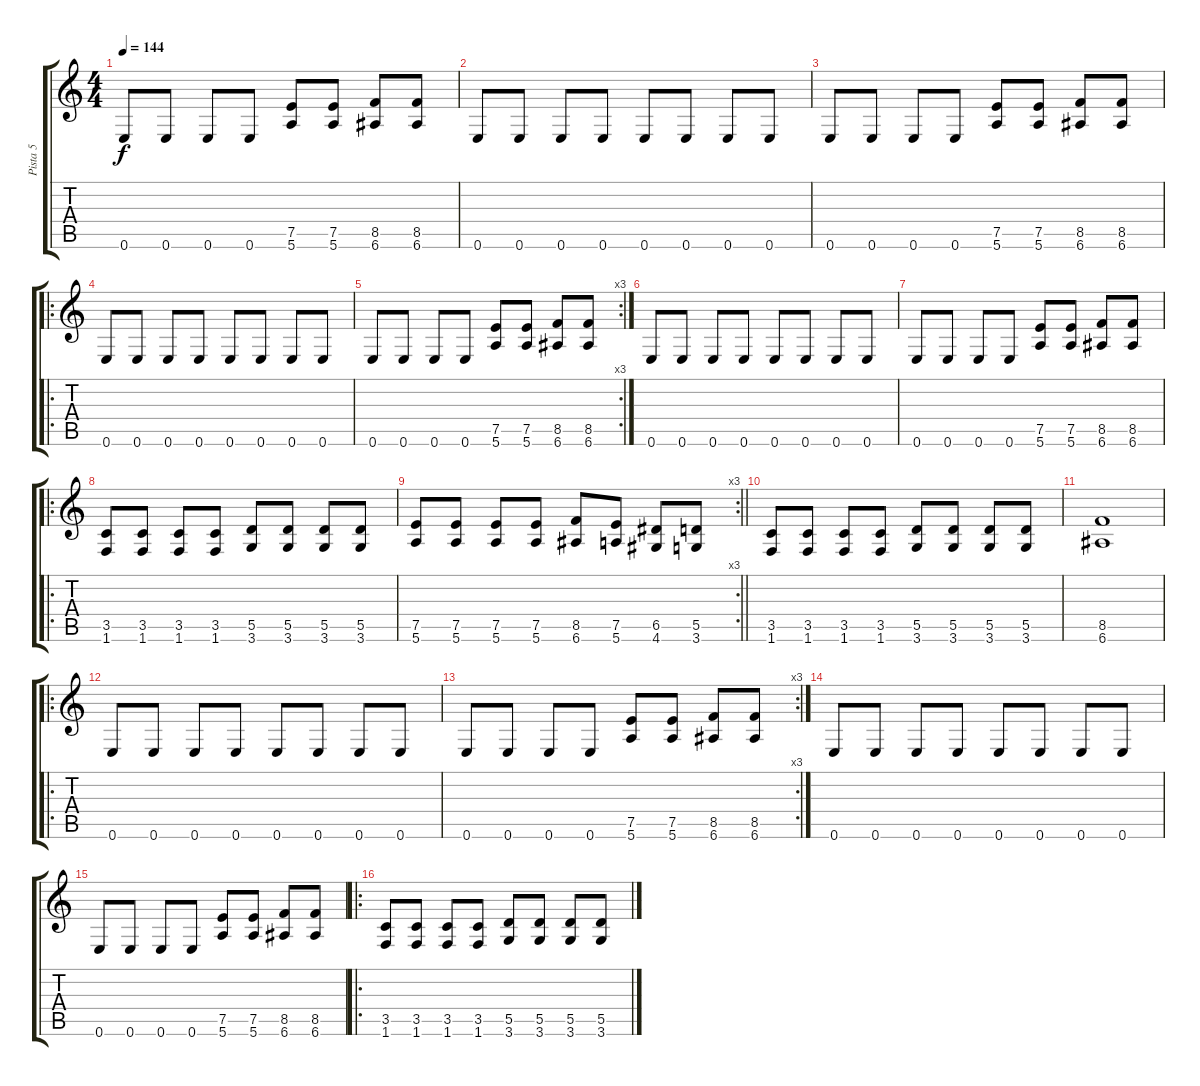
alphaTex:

\track ("Pista 5" "Pista 5") {instrument distortionguitar}
\staff {score tabs}
\tuning (E4 B3 G3 D3 A2 E2) {hide}
\ts (4 4)
\tempo 144
\clef g2
\ks c
0.6.8{dy f} 0.6.8 0.6.8 0.6.8 (7.5 5.6).8 (7.5 5.6).8 (8.5 6.6).8 (8.5 6.6).8 |
0.6.8 0.6.8 0.6.8 0.6.8 0.6.8 0.6.8 0.6.8 0.6.8 |
0.6.8 0.6.8 0.6.8 0.6.8 (7.5 5.6).8 (7.5 5.6).8 (8.5 6.6).8 (8.5 6.6).8 |
\ro
0.6.8 0.6.8 0.6.8 0.6.8 0.6.8 0.6.8 0.6.8 0.6.8 |
\rc 3
0.6.8 0.6.8 0.6.8 0.6.8 (7.5 5.6).8 (7.5 5.6).8 (8.5 6.6).8 (8.5 6.6).8 |
0.6.8 0.6.8 0.6.8 0.6.8 0.6.8 0.6.8 0.6.8 0.6.8 |
0.6.8 0.6.8 0.6.8 0.6.8 (7.5 5.6).8 (7.5 5.6).8 (8.5 6.6).8 (8.5 6.6).8 |
\ro
(3.5 1.6).8 (3.5 1.6).8 (3.5 1.6).8 (3.5 1.6).8 (5.5 3.6).8 (5.5 3.6).8 (5.5 3.6).8 (5.5 3.6).8 |
\rc 3
\barLineRight lightlight
(7.5 5.6).8 (7.5 5.6).8 (7.5 5.6).8 (7.5 5.6).8 (8.5 6.6).8 (7.5 5.6).8 (6.5 4.6).8 (5.5 3.6).8 |
(3.5 1.6).8 (3.5 1.6).8 (3.5 1.6).8 (3.5 1.6).8 (5.5 3.6).8 (5.5 3.6).8 (5.5 3.6).8 (5.5 3.6).8 |
(8.5 6.6).1 |
\ro
0.6.8 0.6.8 0.6.8 0.6.8 0.6.8 0.6.8 0.6.8 0.6.8 |
\rc 3
0.6.8 0.6.8 0.6.8 0.6.8 (7.5 5.6).8 (7.5 5.6).8 (8.5 6.6).8 (8.5 6.6).8 |
0.6.8 0.6.8 0.6.8 0.6.8 0.6.8 0.6.8 0.6.8 0.6.8 |
0.6.8 0.6.8 0.6.8 0.6.8 (7.5 5.6).8 (7.5 5.6).8 (8.5 6.6).8 (8.5 6.6).8 |
\ro
(3.5 1.6).8 (3.5 1.6).8 (3.5 1.6).8 (3.5 1.6).8 (5.5 3.6).8 (5.5 3.6).8 (5.5 3.6).8 (5.5 3.6).8
